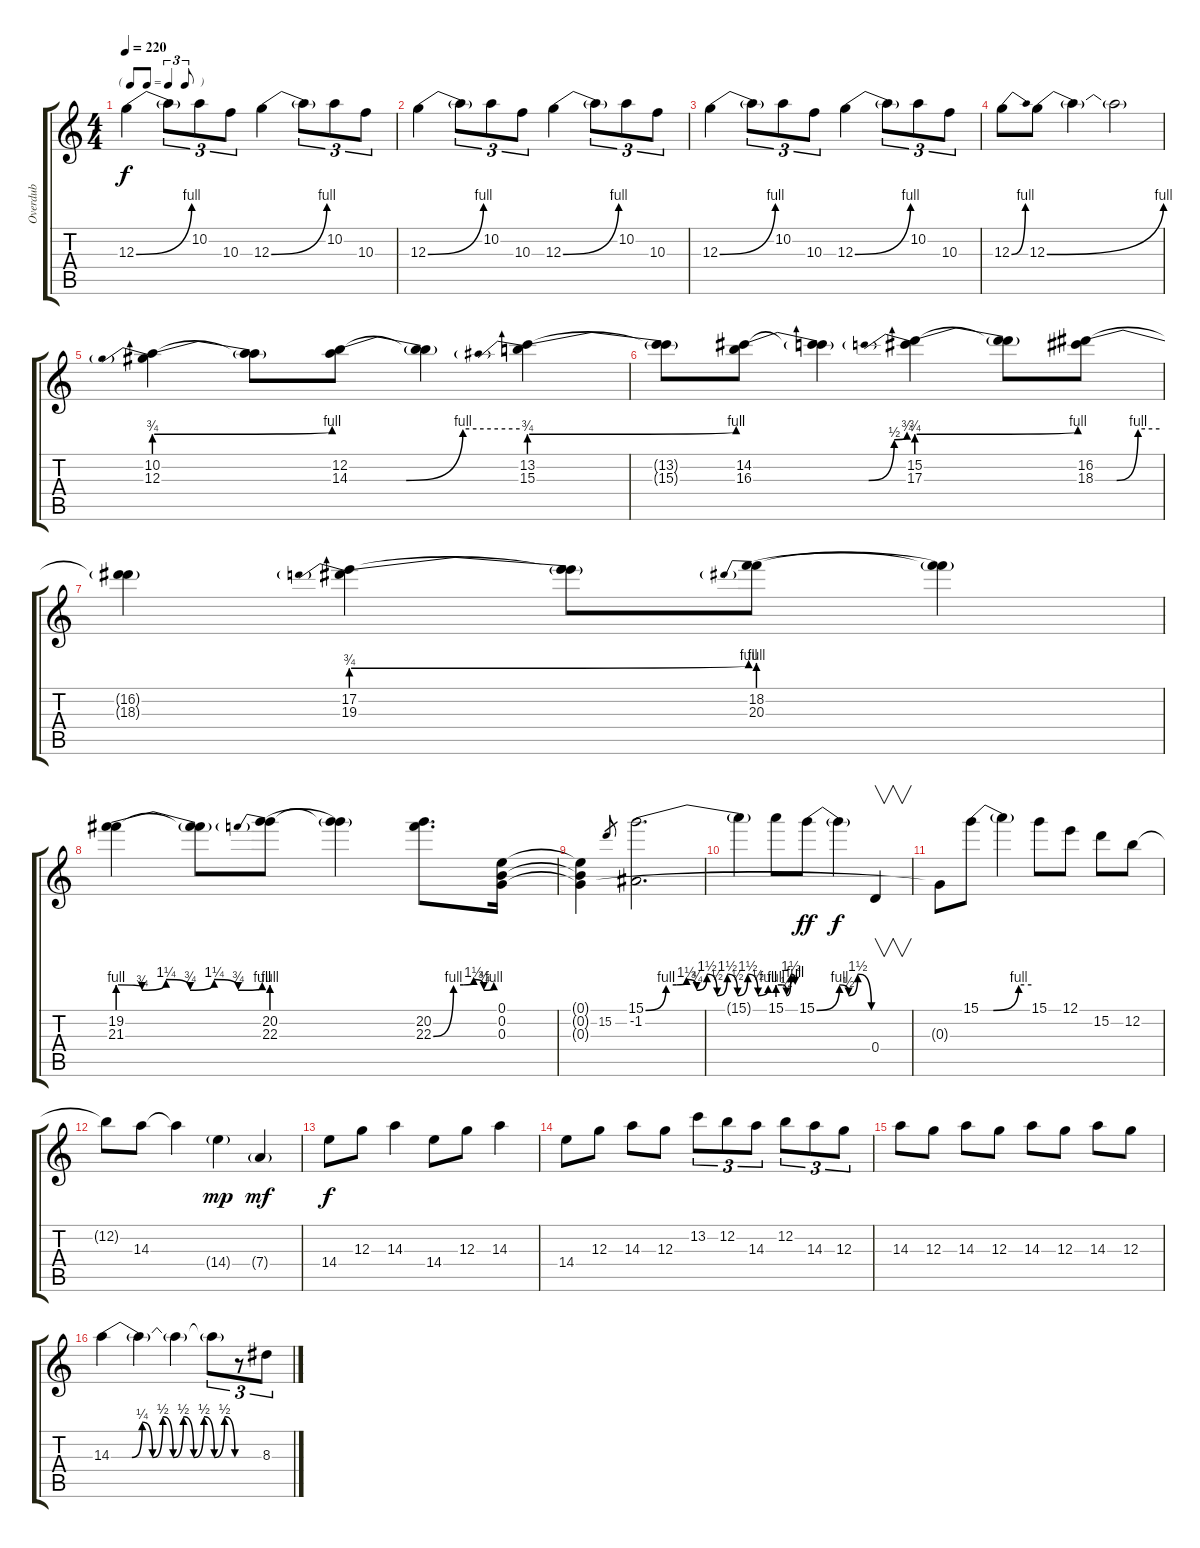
\track ("Overdub" "Overdub") {instrument fretlessbass}
\staff {score tabs}
\tuning (E4 B3 G3 D3 A2 E2) {hide}
\ts (4 4)
\tf triplet8th
\tempo 220
\clef g2
\ks c
12.3{be (bend 0 0 60 4)}.4{dy f} 12.3{t}.8{tu (3 2)} 10.2.8{tu (3 2)} 10.3.8{tu (3 2)} 12.3{be (bend 0 0 60 4)}.4 12.3{t}.8{tu (3 2)} 10.2.8{tu (3 2)} 10.3.8{tu (3 2)} |
12.3{be (bend 0 0 60 4)}.4 12.3{t}.8{tu (3 2)} 10.2.8{tu (3 2)} 10.3.8{tu (3 2)} 12.3{be (bend 0 0 60 4)}.4 12.3{t}.8{tu (3 2)} 10.2.8{tu (3 2)} 10.3.8{tu (3 2)} |
12.3{be (bend 0 0 60 4)}.4 12.3{t}.8{tu (3 2)} 10.2.8{tu (3 2)} 10.3.8{tu (3 2)} 12.3{be (bend 0 0 60 4)}.4 12.3{t}.8{tu (3 2)} 10.2.8{tu (3 2)} 10.3.8{tu (3 2)} |
12.3{be (bend 0 0 60 4)}.8 12.3{be (bend 0 0 60 4)}.8 12.3{t}.4 12.3{t}.2 |
(10.2 12.3{be (prebendbend 0 3 60 4)}).4 (10.2{t} 12.3{t}).8 (12.2 14.3{be (custom 0 0 20 0 40 4 60 4)}).8 (12.2{t} 14.3{t}).4 (13.2 15.3{be (prebendbend 0 3 60 4)}).4 |
(13.2{t} 15.3{t}).8 (14.2 16.3{be (custom 0 0 45 0 55 2 60 3)}).8 (14.2{t} 16.3{t}).4 (15.2 17.3{be (prebendbend 0 3 60 4)}).4 (15.2{t} 17.3{t}).8 (16.2 18.3{be (custom 0 0 20 0 40 4 60 4)}).8 |
(16.2{t} 18.3{t}).4 (17.2 19.3{be (prebendbend 0 3 60 4)}).4 (17.2{t} 19.3{t}).8 (18.2 20.3{be (prebend 0 4 60 4)}).8 (18.2{t} 20.3{t}).4 |
(19.2 21.3{be (custom 0 4 10 3 20 5 30 3 40 5 50 3 60 4)}).4 (19.2{t} 21.3{t}).8 (20.2 22.3{be (prebend 0 4 60 4)}).8 (20.2{t} 22.3{t}).4 (20.2 22.3{be (custom 0 0 20 4 30 4 40 5 50 3 60 4)}).8{d} (0.1 0.2 0.3).16 |
(0.1{t} 0.2{t} 0.3{t}).4 15.2.8{gr} (15.1{be (custom 0 0 10 4 15 4 20 5 25 3 30 6 35 2 40 6 45 2 50 6 55 2 60 4)} -1.2).2{d} |
15.1{t}.4 15.1{be (custom 0 4 15 4 30 2 45 6 60 4)}.8 15.1{be (custom 0 0 25 4 35 2 45 6 60 0)}.8{dy ff} 15.1{t}.4{dy f} 0.4.4{v} |
0.3{t}.8 15.1{be (custom 0 0 15 0 45 4 60 4)}.8 15.1{t}.4 15.1.8 12.1.8 15.2.8 12.2.8 |
12.2{t}.8 14.3.8 14.3{t}.4 14.4{g}.4{dy mp} 7.4{g}.4{dy mf} |
14.4.8{dy f} 12.3.8 14.3.4 14.4.8 12.3.8 14.3.4 |
14.4.8 12.3.8 14.3.8 12.3.8 13.2.8{tu (3 2)} 12.2.8{tu (3 2)} 14.3.8{tu (3 2)} 12.2.8{tu (3 2)} 14.3.8{tu (3 2)} 12.3.8{tu (3 2)} |
14.3.8 12.3.8 14.3.8 12.3.8 14.3.8 12.3.8 14.3.8 12.3.8 |
14.3{be (custom 0 0 10 0 15 1 20 0 25 2 30 0 35 2 40 0 45 2 50 0 55 2 60 0)}.4 14.3{t}.4 14.3{t}.4 14.3{t}.8{tu (3 2)} r.8{tu (3 2)} 8.3.8{tu (3 2)}
